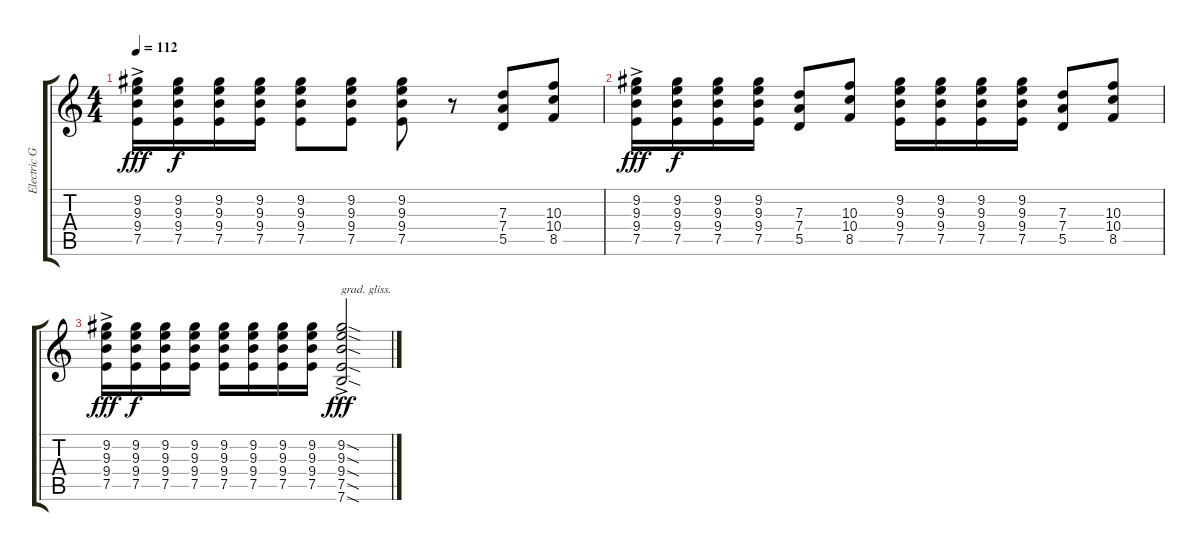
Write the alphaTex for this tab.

\track ("Electric Guitar 2" "Electric G") {instrument distortionguitar}
\staff {score tabs}
\tuning (E4 B3 G3 D3 A2 E2) {hide}
\ts (4 4)
\tempo 112
\clef g2
\ks c
(9.2{ac} 9.3{ac} 9.4{ac} 7.5{ac}).16{dy fff} (9.2 9.3 9.4 7.5).16{dy f} (9.2 9.3 9.4 7.5).16 (9.2 9.3 9.4 7.5).16 (9.2 9.3 9.4 7.5).8 (9.2 9.3 9.4 7.5).8 (9.2 9.3 9.4 7.5).8 r.8 (7.3 7.4 5.5).8 (10.3 10.4 8.5).8 |
(9.2{ac} 9.3{ac} 9.4{ac} 7.5{ac}).16{dy fff} (9.2 9.3 9.4 7.5).16{dy f} (9.2 9.3 9.4 7.5).16 (9.2 9.3 9.4 7.5).16 (7.3 7.4 5.5).8 (10.3 10.4 8.5).8 (9.2 9.3 9.4 7.5).16 (9.2 9.3 9.4 7.5).16 (9.2 9.3 9.4 7.5).16 (9.2 9.3 9.4 7.5).16 (7.3 7.4 5.5).8 (10.3 10.4 8.5).8 |
(9.2{ac} 9.3{ac} 9.4{ac} 7.5{ac}).16{dy fff} (9.2 9.3 9.4 7.5).16{dy f} (9.2 9.3 9.4 7.5).16 (9.2 9.3 9.4 7.5).16 (9.2 9.3 9.4 7.5).16 (9.2 9.3 9.4 7.5).16 (9.2 9.3 9.4 7.5).16 (9.2 9.3 9.4 7.5).16 (9.2{sod ac} 9.3{sod ac} 9.4{sod ac} 7.5{sod ac} 7.6{sod ac}).2{txt "grad. gliss." dy fff}
